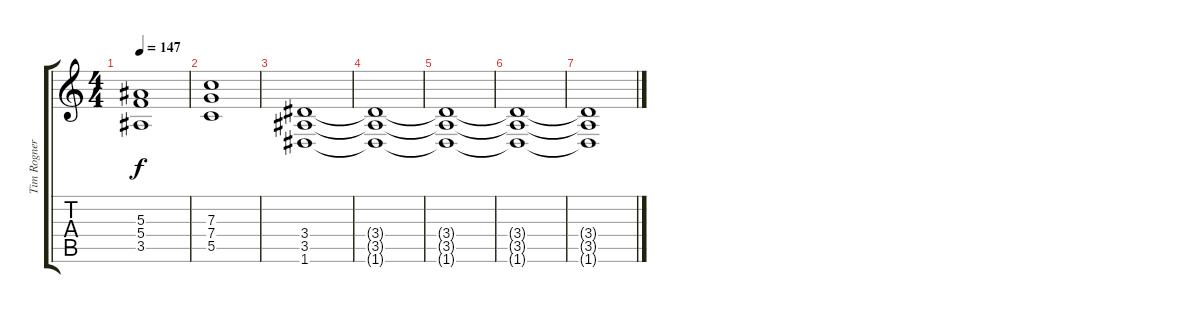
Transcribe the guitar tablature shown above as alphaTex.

\track ("Tim Rogner - Guitar" "Tim Rogner") {instrument distortionguitar}
\staff {score tabs}
\tuning (D4 A3 F3 C3 G2 D2) {hide}
\ts (4 4)
\tempo 147
\clef g2
\ks c
(5.3 5.4 3.5).1{dy f} |
(7.3 7.4 5.5).1 |
(3.4 3.5 1.6).1 |
(3.4{t} 3.5{t} 1.6{t}).1{volume 0} |
(3.4{t} 3.5{t} 1.6{t}).1 |
(3.4{t} 3.5{t} 1.6{t}).1 |
(3.4{t} 3.5{t} 1.6{t}).1
